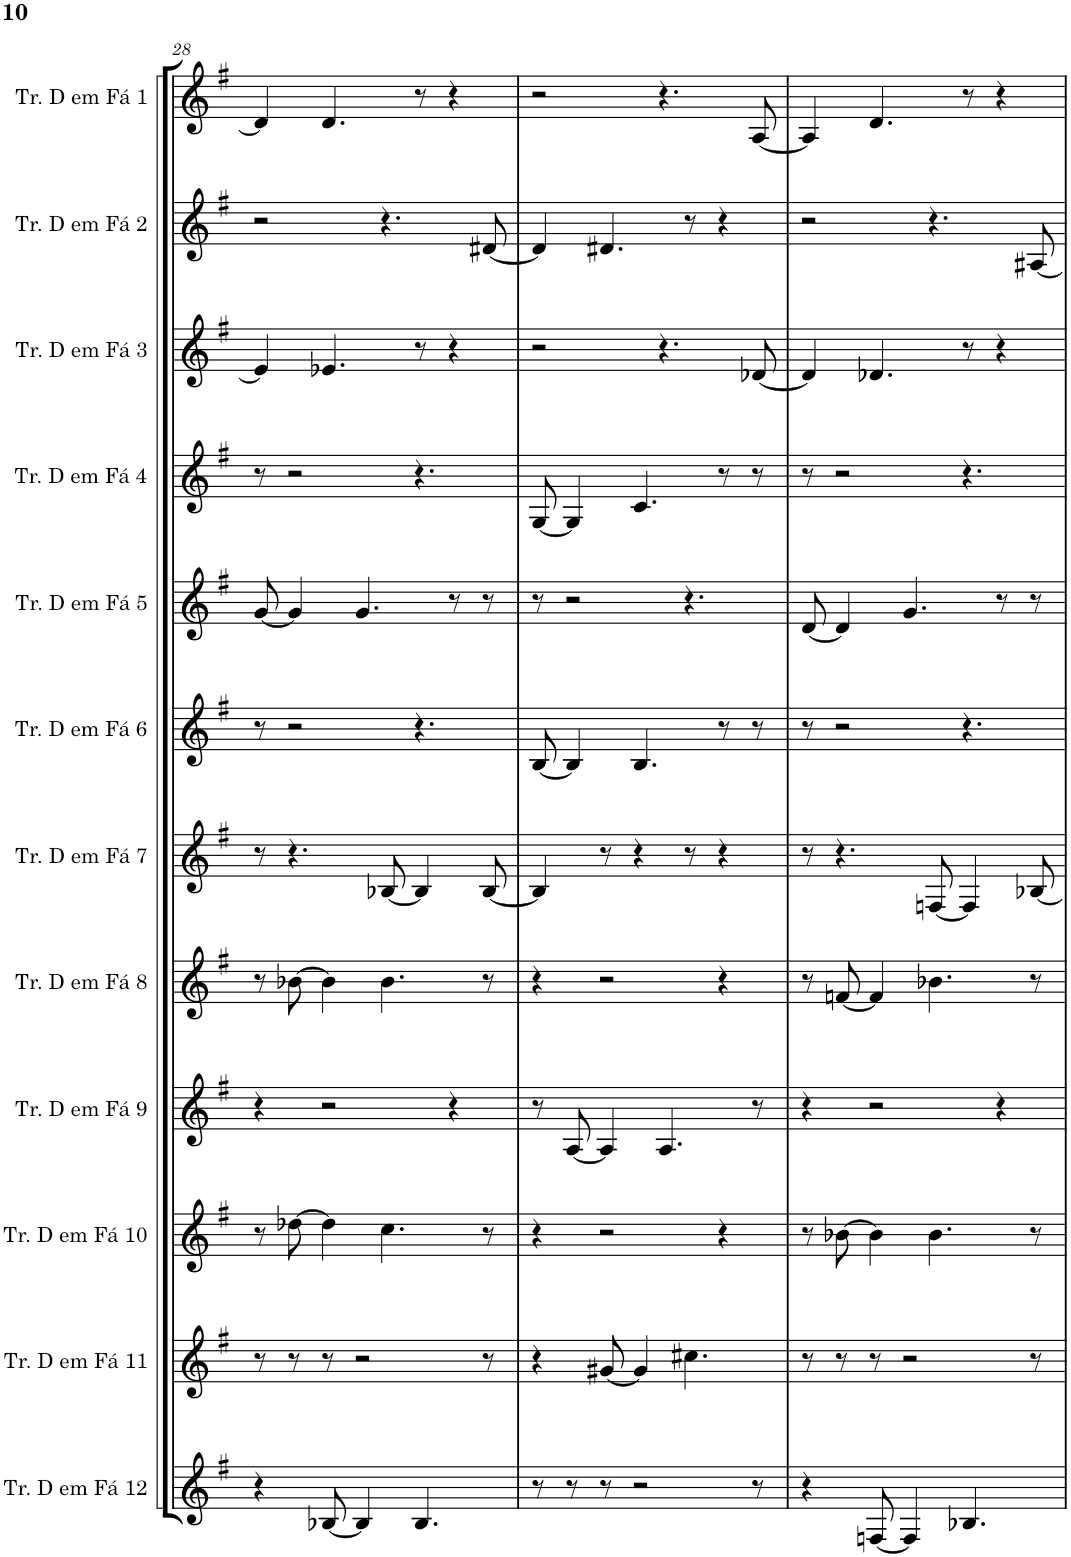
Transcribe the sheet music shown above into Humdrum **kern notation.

**kern	**kern	**kern	**kern	**kern	**kern	**kern	**kern	**kern	**kern	**kern	**kern
*part12	*part11	*part10	*part9	*part8	*part7	*part6	*part5	*part4	*part3	*part2	*part1
*staff12	*staff11	*staff10	*staff9	*staff8	*staff7	*staff6	*staff5	*staff4	*staff3	*staff2	*staff1
*I"Trompa em Fá 12	*I"Trompa em Fá 11	*I"Trompa em Fá 10	*I"Trompa em Fá 9	*I"Trompa em Fá 8	*I"Trompa em Fá 7	*I"Trompa em Fá 6	*I"Trompa em Fá 5	*I"Trompa em Fá 4	*I"Trompa em Fá 3	*I"Trompa em Fá 2	*I"Trompa em Fá 1
!!LO:PB:g=z
*clefG2	*clefG2	*clefG2	*clefG2	*clefG2	*clefG2	*clefG2	*clefG2	*clefG2	*clefG2	*clefG2	*clefG2
*Trd4c7	*Trd4c7	*Trd4c7	*Trd4c7	*Trd4c7	*Trd4c7	*Trd4c7	*Trd4c7	*Trd4c7	*Trd4c7	*Trd4c7	*Trd4c7
*k[f#]	*k[f#]	*k[f#]	*k[f#]	*k[f#]	*k[f#]	*k[f#]	*k[f#]	*k[f#]	*k[f#]	*k[f#]	*k[f#]
*M4/4	*M4/4	*M4/4	*M4/4	*M4/4	*M4/4	*M4/4	*M4/4	*M4/4	*M4/4	*M4/4	*M4/4
=28	=28	=28	=28	=28	=28	=28	=28	=28	=28	=28	=28
4r	8r	8r	4r	8r	8r	8r	[8g/	8r	4e/]	2r	4d/]
.	8r	[8dd-X\	.	[8b-X\	4.r	2r	4g/]	2r	.	.	.
[8B-X/	8r	4dd-\]	2r	4b-\]	.	.	.	.	4.e-X/	.	4.d/
4B-/]	2r	.	.	.	.	.	4.g/	.	.	.	.
.	.	4.cc\	.	4.b-\	[8B-X/	.	.	.	.	4.r	.
4.B-/	.	.	.	.	4B-/]	4.r	.	4.r	8r	.	8r
.	.	.	4r	.	.	.	8r	.	4r	.	4r
.	8r	8r	.	8r	[8B-/	.	8r	.	.	[8d#X/	.
=29	=29	=29	=29	=29	=29	=29	=29	=29	=29	=29	=29
8r	4r	4r	8r	4r	4B-/]	[8B/	8r	[8G/	2r	4d#/]	2r
8r	.	.	[8A/	.	.	4B/]	2r	4G/]	.	.	.
8r	[8g#X/	2r	4A/]	2r	8r	.	.	.	.	4.d#X/	.
2r	4g#/]	.	.	.	4r	4.B/	.	4.c/	.	.	.
.	.	.	4.A/	.	.	.	.	.	4.r	.	4.r
.	4.cc#X\	.	.	.	8r	.	4.r	.	.	8r	.
.	.	4r	.	4r	4r	8r	.	8r	.	4r	.
8r	.	.	8r	.	.	8r	.	8r	[8d-X/	.	[8A/
=30	=30	=30	=30	=30	=30	=30	=30	=30	=30	=30	=30
4r	8r	8r	4r	8r	8r	8r	[8d/	8r	4d-/]	2r	4A/]
.	8r	[8b-X\	.	[8fn/	4.r	2r	4d/]	2r	.	.	.
[8Fn/	8r	4b-\]	2r	4f/]	.	.	.	.	4.d-X/	.	4.d/
4F/]	2r	.	.	.	.	.	4.g/	.	.	.	.
.	.	4.b-\	.	4.b-X\	[8Fn/	.	.	.	.	4.r	.
4.B-X/	.	.	.	.	4F/]	4.r	.	4.r	8r	.	8r
.	.	.	4r	.	.	.	8r	.	4r	.	4r
.	8r	8r	.	8r	[8B-X/	.	8r	.	.	[8A#X/	.
=	=	=	=	=	=	=	=	=	=	=	=
*-	*-	*-	*-	*-	*-	*-	*-	*-	*-	*-	*-
